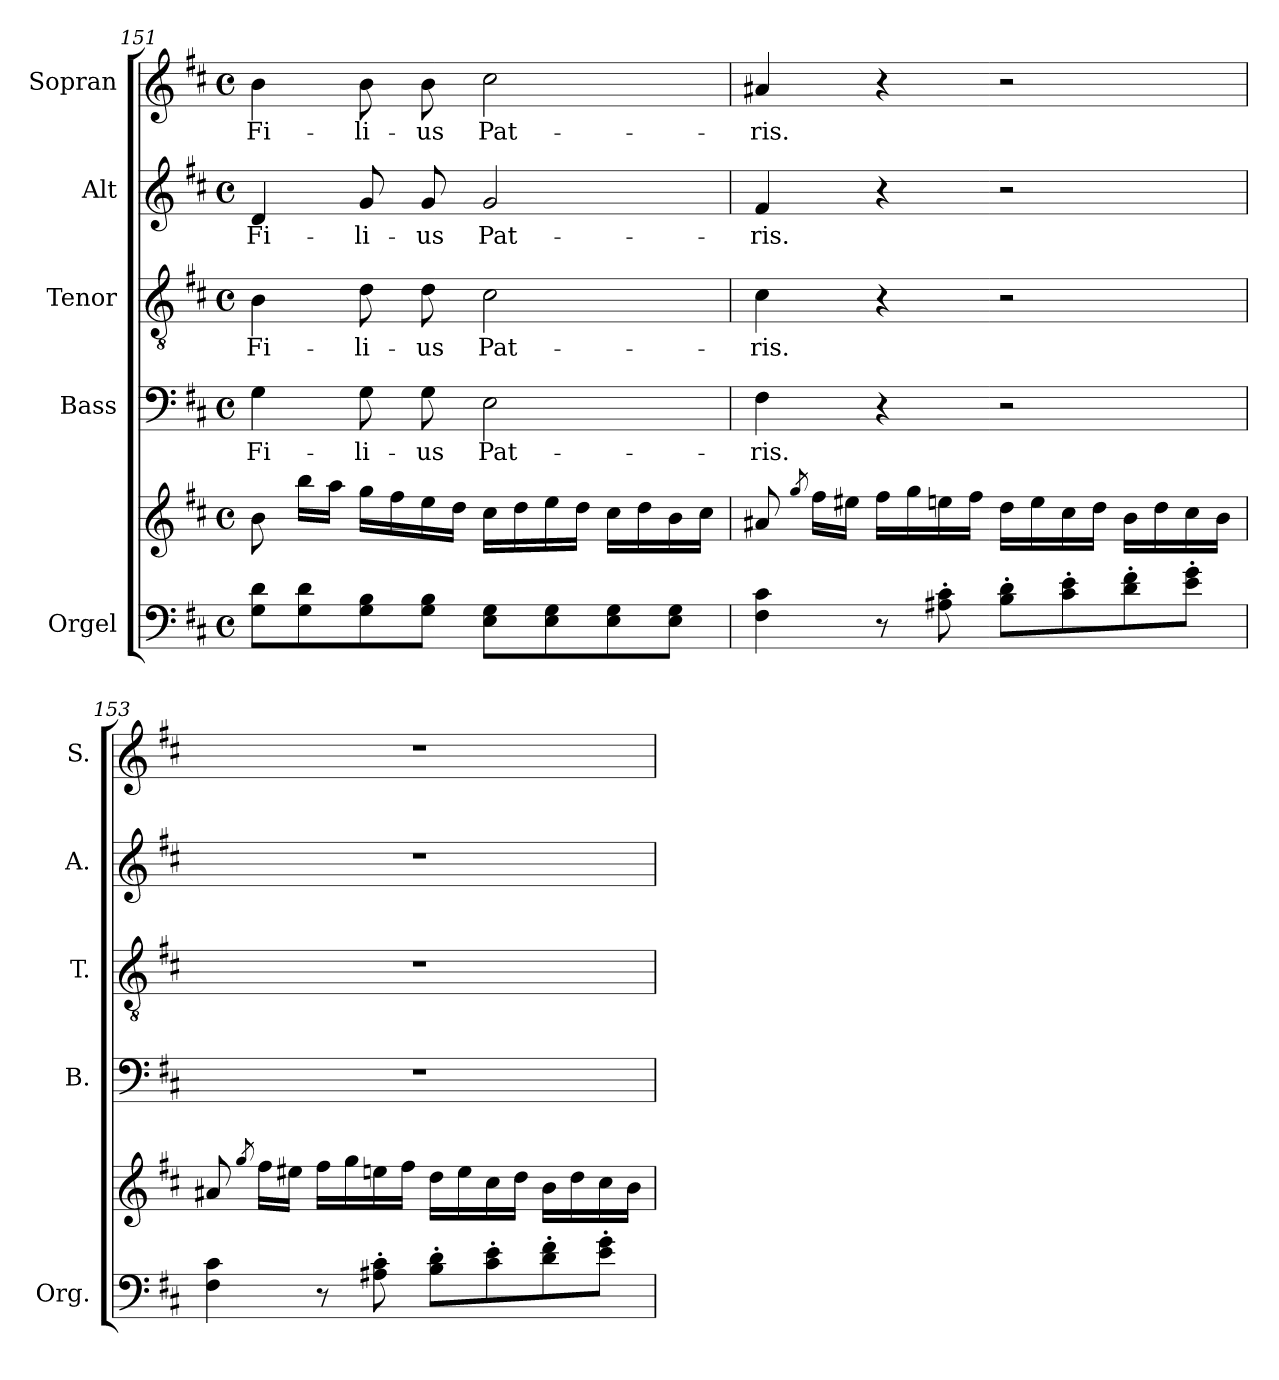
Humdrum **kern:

**kern	**kern	**kern	**text	**kern	**text	**kern	**text	**kern	**text
*part5	*part5	*part4	*part4	*part3	*part3	*part2	*part2	*part1	*part1
*staff6	*staff5	*staff4	*staff4	*staff3	*staff3	*staff2	*staff2	*staff1	*staff1
*I"Orgel	*	*I"Bass	*	*I"Tenor	*	*I"Alt	*	*I"Sopran	*
*I'Org.	*	*I'B.	*	*I'T.	*	*I'A.	*	*I'S.	*
*clefF4	*clefG2	*clefF4	*	*clefGv2	*	*clefG2	*	*clefG2	*
*k[f#c#]	*k[f#c#]	*k[f#c#]	*	*k[f#c#]	*	*k[f#c#]	*	*k[f#c#]	*
*D:	*D:	*D:	*	*D:	*	*D:	*	*D:	*
*M4/4	*M4/4	*M4/4	*	*M4/4	*	*M4/4	*	*M4/4	*
*met(c)	*met(c)	*met(c)	*	*met(c)	*	*met(c)	*	*met(c)	*
=151	=151	=151	=151	=151	=151	=151	=151	=151	=151
!	!	!	!LO:LY:b	!	!LO:LY:b	!	!LO:LY:b	!	!LO:LY:b
8G\ 8d\L	8b\	4G\	Fi-	4B\	Fi-	4d/	Fi-	4b\	Fi-
8G\ 8d\	16bb\LL	.	.	.	.	.	.	.	.
.	16aa\JJ	.	.	.	.	.	.	.	.
!	!	!	!LO:LY:b	!	!LO:LY:b	!	!LO:LY:b	!	!LO:LY:b
8G\ 8B\	16gg\LL	8G\	-li-	8d\	-li-	8g/	-li-	8b\	-li-
.	16ff#\	.	.	.	.	.	.	.	.
!	!	!	!LO:LY:b	!	!LO:LY:b	!	!LO:LY:b	!	!LO:LY:b
8G\ 8B\J	16ee\	8G\	-us	8d\	-us	8g/	-us	8b\	-us
.	16dd\JJ	.	.	.	.	.	.	.	.
!	!	!	!LO:LY:b	!	!LO:LY:b	!	!LO:LY:b	!	!LO:LY:b
8E\ 8G\L	16cc#\LL	2E\	Pat-	2c#\	Pat-	2g/	Pat-	2cc#\	Pat-
.	16dd\	.	.	.	.	.	.	.	.
8E\ 8G\	16ee\	.	.	.	.	.	.	.	.
.	16dd\JJ	.	.	.	.	.	.	.	.
8E\ 8G\	16cc#\LL	.	.	.	.	.	.	.	.
.	16dd\	.	.	.	.	.	.	.	.
8E\ 8G\J	16b\	.	.	.	.	.	.	.	.
.	16cc#\JJ	.	.	.	.	.	.	.	.
=152	=152	=152	=152	=152	=152	=152	=152	=152	=152
!	!	!	!LO:LY:b	!	!LO:LY:b	!	!LO:LY:b	!	!LO:LY:b
4F#\ 4c#\	8a#X/	4F#\	-ris.	4c#\	-ris.	4f#/	-ris.	4a#X/	-ris.
.	8qgg/	.	.	.	.	.	.	.	.
.	16ff#\LL	.	.	.	.	.	.	.	.
.	16ee#X\JJ	.	.	.	.	.	.	.	.
8r	16ff#\LL	4r	.	4r	.	4r	.	4r	.
.	16gg\	.	.	.	.	.	.	.	.
8A#X\'> 8c#\'>	16een\	.	.	.	.	.	.	.	.
.	16ff#\JJ	.	.	.	.	.	.	.	.
8B\'> 8d\'>L	16dd\LL	2r	.	2r	.	2r	.	2r	.
.	16ee\	.	.	.	.	.	.	.	.
8c#\'> 8e\'>	16cc#\	.	.	.	.	.	.	.	.
.	16dd\JJ	.	.	.	.	.	.	.	.
8d\'> 8f#\'>	16b\LL	.	.	.	.	.	.	.	.
.	16dd\	.	.	.	.	.	.	.	.
8e\'> 8g\'>J	16cc#\	.	.	.	.	.	.	.	.
.	16b\JJ	.	.	.	.	.	.	.	.
!!LO:LB:g=z
=153	=153	=153	=153	=153	=153	=153	=153	=153	=153
4F#\ 4c#\	8a#X/	1r	.	1r	.	1r	.	1r	.
.	8qgg/	.	.	.	.	.	.	.	.
.	16ff#\LL	.	.	.	.	.	.	.	.
.	16ee#X\JJ	.	.	.	.	.	.	.	.
8r	16ff#\LL	.	.	.	.	.	.	.	.
.	16gg\	.	.	.	.	.	.	.	.
8A#X\'> 8c#\'>	16een\	.	.	.	.	.	.	.	.
.	16ff#\JJ	.	.	.	.	.	.	.	.
8B\'> 8d\'>L	16dd\LL	.	.	.	.	.	.	.	.
.	16ee\	.	.	.	.	.	.	.	.
8c#\'> 8e\'>	16cc#\	.	.	.	.	.	.	.	.
.	16dd\JJ	.	.	.	.	.	.	.	.
8d\'> 8f#\'>	16b\LL	.	.	.	.	.	.	.	.
.	16dd\	.	.	.	.	.	.	.	.
8e\'> 8g\'>J	16cc#\	.	.	.	.	.	.	.	.
.	16b\JJ	.	.	.	.	.	.	.	.
=	=	=	=	=	=	=	=	=	=
*-	*-	*-	*-	*-	*-	*-	*-	*-	*-
